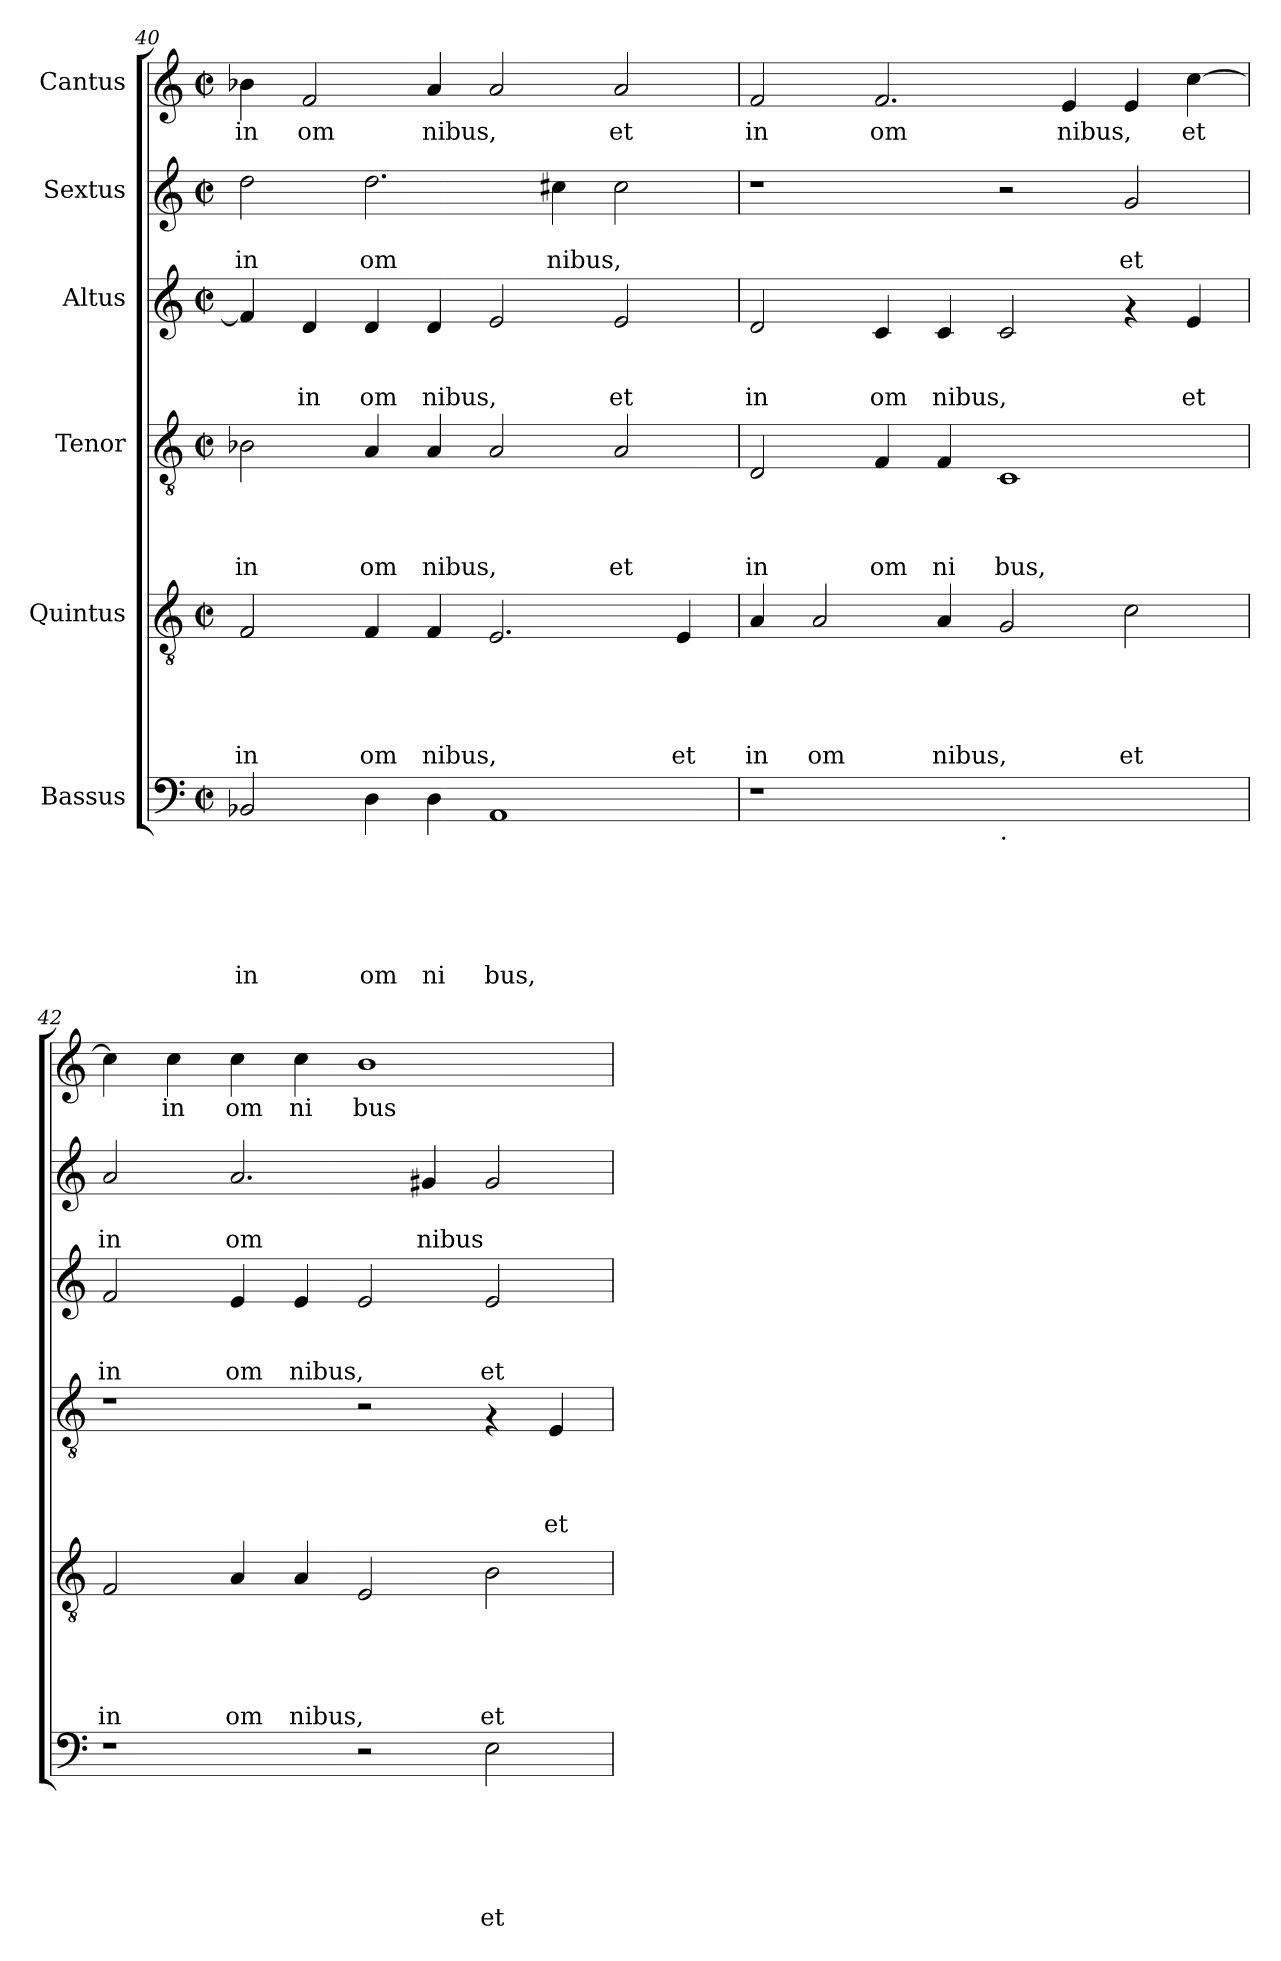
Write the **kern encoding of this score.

**kern	**text	**text	**text	**text	**text	**text	**kern	**text	**text	**text	**text	**text	**kern	**text	**text	**text	**text	**kern	**text	**text	**text	**kern	**text	**text	**kern	**text
*part6	*part6	*part6	*part6	*part6	*part6	*part6	*part5	*part5	*part5	*part5	*part5	*part5	*part4	*part4	*part4	*part4	*part4	*part3	*part3	*part3	*part3	*part2	*part2	*part2	*part1	*part1
*staff6	*staff6	*staff6	*staff6	*staff6	*staff6	*staff6	*staff5	*staff5	*staff5	*staff5	*staff5	*staff5	*staff4	*staff4	*staff4	*staff4	*staff4	*staff3	*staff3	*staff3	*staff3	*staff2	*staff2	*staff2	*staff1	*staff1
*I"Bassus	*	*	*	*	*	*	*I"Quintus	*	*	*	*	*	*I"Tenor	*	*	*	*	*I"Altus	*	*	*	*I"Sextus	*	*	*I"Cantus	*
*clefF4	*	*	*	*	*	*	*clefGv2	*	*	*	*	*	*clefGv2	*	*	*	*	*clefG2	*	*	*	*clefG2	*	*	*clefG2	*
*k[]	*	*	*	*	*	*	*k[]	*	*	*	*	*	*k[]	*	*	*	*	*k[]	*	*	*	*k[]	*	*	*k[]	*
*C:	*	*	*	*	*	*	*C:	*	*	*	*	*	*C:	*	*	*	*	*C:	*	*	*	*C:	*	*	*C:	*
*M2/2	*	*	*	*	*	*	*M2/2	*	*	*	*	*	*M2/2	*	*	*	*	*M2/2	*	*	*	*M2/2	*	*	*M2/2	*
*met(c|)	*	*	*	*	*	*	*met(c|)	*	*	*	*	*	*met(c|)	*	*	*	*	*met(c|)	*	*	*	*met(c|)	*	*	*met(c|)	*
=40	=40	=40	=40	=40	=40	=40	=40	=40	=40	=40	=40	=40	=40	=40	=40	=40	=40	=40	=40	=40	=40	=40	=40	=40	=40	=40
!	!	!	!	!	!	!LO:LY:b	!	!	!	!	!	!LO:LY:b	!	!	!	!	!LO:LY:b	!	!	!	!	!	!	!LO:LY:b	!	!LO:LY:b
2BB-X/	.	.	.	.	.	in	2F/	.	.	.	.	in	2B-X\	.	.	.	in	4f/]	.	.	.	2dd\	.	in	4b-X\	in
!	!	!	!	!	!	!	!	!	!	!	!	!	!	!	!	!	!	!	!	!	!LO:LY:b	!	!	!	!	!LO:LY:b
.	.	.	.	.	.	.	.	.	.	.	.	.	.	.	.	.	.	4d/	.	.	in	.	.	.	2f/	om
!	!	!	!	!	!	!LO:LY:b	!	!	!	!	!	!LO:LY:b	!	!	!	!	!LO:LY:b	!	!	!	!LO:LY:b	!	!	!LO:LY:b	!	!
4D\	.	.	.	.	.	om	4F/	.	.	.	.	om	4A/	.	.	.	om	4d/	.	.	om	2.dd\	.	om	.	.
!	!	!	!	!	!	!LO:LY:b	!	!	!	!	!	!LO:LY:b	!	!	!	!	!LO:LY:b	!	!	!	!LO:LY:b	!	!	!	!	!LO:LY:b
4D\	.	.	.	.	.	ni	4F/	.	.	.	.	nibus,	4A/	.	.	.	nibus,	4d/	.	.	nibus,	.	.	.	4a/	nibus,
!	!	!	!	!	!	!LO:LY:b	!	!	!	!	!	!	!	!	!	!	!	!	!	!	!	!	!	!	!	!
1AA	.	.	.	.	.	bus,	2.E/	.	.	.	.	.	2A/	.	.	.	.	2e/	.	.	.	.	.	.	2a/	.
!	!	!	!	!	!	!	!	!	!	!	!	!	!	!	!	!	!	!	!	!	!	!	!	!LO:LY:b	!	!
.	.	.	.	.	.	.	.	.	.	.	.	.	.	.	.	.	.	.	.	.	.	4cc#X\	.	nibus,	.	.
!	!	!	!	!	!	!	!	!	!	!	!	!	!	!	!	!	!LO:LY:b	!	!	!	!LO:LY:b	!	!	!	!	!LO:LY:b
.	.	.	.	.	.	.	.	.	.	.	.	.	2A/	.	.	.	et	2e/	.	.	et	2cc#\	.	.	2a/	et
!	!	!	!	!	!	!	!	!	!	!	!	!LO:LY:b	!	!	!	!	!	!	!	!	!	!	!	!	!	!
.	.	.	.	.	.	.	4E/	.	.	.	.	et	.	.	.	.	.	.	.	.	.	.	.	.	.	.
=41	=41	=41	=41	=41	=41	=41	=41	=41	=41	=41	=41	=41	=41	=41	=41	=41	=41	=41	=41	=41	=41	=41	=41	=41	=41	=41
!	!	!	!	!	!	!	!	!	!	!	!	!LO:LY:b	!	!	!	!	!LO:LY:b	!	!	!	!LO:LY:b	!	!	!	!	!LO:LY:b
1r	.	.	.	.	.	.	4A/	.	.	.	.	in	2D/	.	.	.	in	2d/	.	.	in	1r	.	.	2f/	in
!	!	!	!	!	!	!	!	!	!	!	!	!LO:LY:b	!	!	!	!	!	!	!	!	!	!	!	!	!	!
.	.	.	.	.	.	.	2A/	.	.	.	.	om	.	.	.	.	.	.	.	.	.	.	.	.	.	.
!	!	!	!	!	!	!	!	!	!	!	!	!	!	!	!	!	!LO:LY:b	!	!	!	!LO:LY:b	!	!	!	!	!LO:LY:b
.	.	.	.	.	.	.	.	.	.	.	.	.	4F/	.	.	.	om	4c/	.	.	om	.	.	.	2.f/	om
!	!	!	!	!	!	!	!	!	!	!	!	!LO:LY:b	!	!	!	!	!LO:LY:b	!	!	!	!LO:LY:b	!	!	!	!	!
.	.	.	.	.	.	.	4A/	.	.	.	.	nibus,	4F/	.	.	.	ni	4c/	.	.	nibus,	.	.	.	.	.
!LO:TX:b:t=.	!	!	!	!	!	!	!	!	!	!	!	!	!	!	!	!	!	!	!	!	!	!	!	!	!	!
!	!	!	!	!	!	!	!	!	!	!	!	!	!	!	!	!	!LO:LY:b	!	!	!	!	!	!	!	!	!
1ryy	.	.	.	.	.	.	2G/	.	.	.	.	.	1C	.	.	.	bus,	2c/	.	.	.	2r	.	.	.	.
!	!	!	!	!	!	!	!	!	!	!	!	!	!	!	!	!	!	!	!	!	!	!	!	!	!	!LO:LY:b
.	.	.	.	.	.	.	.	.	.	.	.	.	.	.	.	.	.	.	.	.	.	.	.	.	4e/	nibus,
!	!	!	!	!	!	!	!	!	!	!	!	!LO:LY:b	!	!	!	!	!	!	!	!	!	!	!	!LO:LY:b	!	!
.	.	.	.	.	.	.	2c\	.	.	.	.	et	.	.	.	.	.	4rf	.	.	.	2g/	.	et	4e/	.
!	!	!	!	!	!	!	!	!	!	!	!	!	!	!	!	!	!	!	!	!	!LO:LY:b	!	!	!	!	!LO:LY:b
.	.	.	.	.	.	.	.	.	.	.	.	.	.	.	.	.	.	4e/	.	.	et	.	.	.	[>4cc\	et
=42	=42	=42	=42	=42	=42	=42	=42	=42	=42	=42	=42	=42	=42	=42	=42	=42	=42	=42	=42	=42	=42	=42	=42	=42	=42	=42
!	!	!	!	!	!	!	!	!	!	!	!	!LO:LY:b	!	!	!	!	!	!	!	!	!LO:LY:b	!	!	!LO:LY:b	!	!
1r	.	.	.	.	.	.	2F/	.	.	.	.	in	1r	.	.	.	.	2f/	.	.	in	2a/	.	in	4cc\]	.
!	!	!	!	!	!	!	!	!	!	!	!	!	!	!	!	!	!	!	!	!	!	!	!	!	!	!LO:LY:b
.	.	.	.	.	.	.	.	.	.	.	.	.	.	.	.	.	.	.	.	.	.	.	.	.	4cc\	in
!	!	!	!	!	!	!	!	!	!	!	!	!LO:LY:b	!	!	!	!	!	!	!	!	!LO:LY:b	!	!	!LO:LY:b	!	!LO:LY:b
.	.	.	.	.	.	.	4A/	.	.	.	.	om	.	.	.	.	.	4e/	.	.	om	2.a/	.	om	4cc\	om
!	!	!	!	!	!	!	!	!	!	!	!	!LO:LY:b	!	!	!	!	!	!	!	!	!LO:LY:b	!	!	!	!	!LO:LY:b
.	.	.	.	.	.	.	4A/	.	.	.	.	nibus,	.	.	.	.	.	4e/	.	.	nibus,	.	.	.	4cc\	ni
!	!	!	!	!	!	!	!	!	!	!	!	!	!	!	!	!	!	!	!	!	!	!	!	!	!	!LO:LY:b
2r	.	.	.	.	.	.	2E/	.	.	.	.	.	2r	.	.	.	.	2e/	.	.	.	.	.	.	1b	bus
!	!	!	!	!	!	!	!	!	!	!	!	!	!	!	!	!	!	!	!	!	!	!	!	!LO:LY:b	!	!
.	.	.	.	.	.	.	.	.	.	.	.	.	.	.	.	.	.	.	.	.	.	4g#X/	.	nibus	.	.
!	!	!	!	!	!	!LO:LY:b	!	!	!	!	!	!LO:LY:b	!	!	!	!	!	!	!	!	!LO:LY:b	!	!	!	!	!
2E\	.	.	.	.	.	et	2B\	.	.	.	.	et	4rF	.	.	.	.	2e/	.	.	et	2g#/	.	.	.	.
!	!	!	!	!	!	!	!	!	!	!	!	!	!	!	!	!	!LO:LY:b	!	!	!	!	!	!	!	!	!
.	.	.	.	.	.	.	.	.	.	.	.	.	4E/	.	.	.	et	.	.	.	.	.	.	.	.	.
=	=	=	=	=	=	=	=	=	=	=	=	=	=	=	=	=	=	=	=	=	=	=	=	=	=	=
*-	*-	*-	*-	*-	*-	*-	*-	*-	*-	*-	*-	*-	*-	*-	*-	*-	*-	*-	*-	*-	*-	*-	*-	*-	*-	*-
